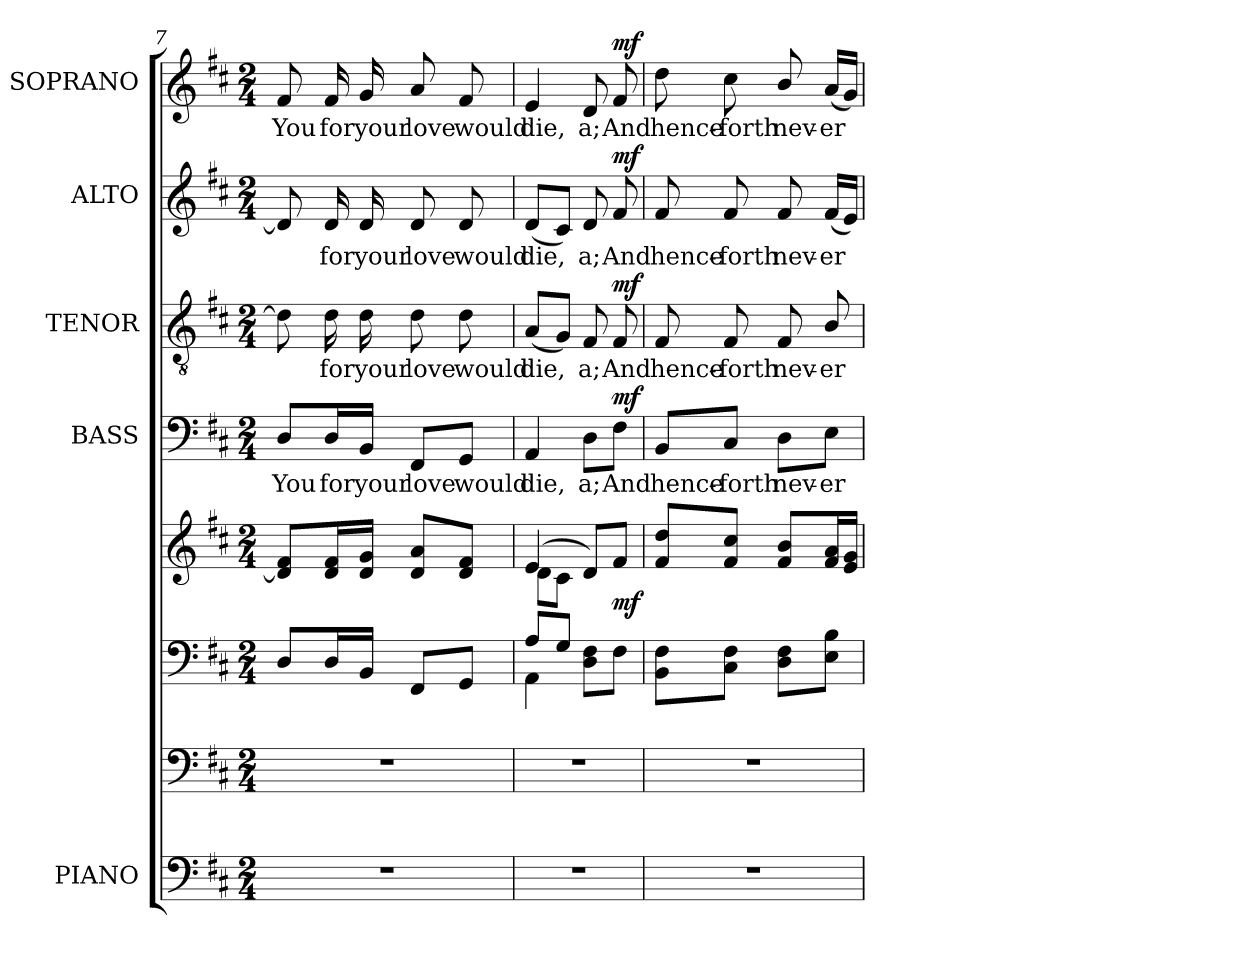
**kern	**kern	**kern	**kern	**dynam	**kern	**text	**dynam	**kern	**text	**dynam	**kern	**text	**dynam	**kern	**text	**dynam
*part5	*part5	*part5	*part5	*part5	*part4	*part4	*part4	*part3	*part3	*part3	*part2	*part2	*part2	*part1	*part1	*part1
*staff8	*staff7	*staff6	*staff5	*staff5/6/7/8	*staff4	*staff4	*staff4	*staff3	*staff3	*staff3	*staff2	*staff2	*staff2	*staff1	*staff1	*staff1
*I"PIANO	*	*	*	*	*I"BASS	*	*	*I"TENOR	*	*	*I"ALTO	*	*	*I"SOPRANO	*	*
*I'Pno.	*	*	*	*	*I'B.	*	*	*I'T.	*	*	*I'A.	*	*	*I'S.	*	*
*clefF4	*clefF4	*clefF4	*clefG2	*	*clefF4	*	*	*clefGv2	*	*	*clefG2	*	*	*clefG2	*	*
*	*	*	*	*	*	*	*	*ITrd7c12	*	*	*	*	*	*	*	*
*k[f#c#]	*k[f#c#]	*k[f#c#]	*k[f#c#]	*	*k[f#c#]	*	*	*k[f#c#]	*	*	*k[f#c#]	*	*	*k[f#c#]	*	*
*D:	*D:	*D:	*D:	*	*D:	*	*	*D:	*	*	*D:	*	*	*D:	*	*
*M2/4	*M2/4	*M2/4	*M2/4	*	*M2/4	*	*	*M2/4	*	*	*M2/4	*	*	*M2/4	*	*
=7	=7	=7	=7	=7	=7	=7	=7	=7	=7	=7	=7	=7	=7	=7	=7	=7
!LO:N:vis=1	!LO:N:vis=1	!	!	!	!	!	!	!	!	!	!	!	!	!	!	!
!	!	!	!	!	!	!LO:LY:b:color=#000000	!	!	!	!	!	!	!	!	!	!
!	!	!	!	!	!	!	!	!	!	!	!	!	!	!	!LO:LY:b:color=#000000	!
2r	2r	8Di/L	8di/] 8f#iL	.	8Di/L	You	.	8Di\]	.	.	8di/]	.	.	8f#i/	You	.
!	!	!	!	!	!	!LO:LY:b:color=#000000	!	!	!	!	!	!	!	!	!	!
!	!	!	!	!	!	!	!	!	!LO:LY:b:color=#000000	!	!	!	!	!	!	!
!	!	!	!	!	!	!	!	!	!	!	!	!LO:LY:b:color=#000000	!	!	!	!
!	!	!	!	!	!	!	!	!	!	!	!	!	!	!	!LO:LY:b:color=#000000	!
.	.	16Di/L	16di/ 16f#iL	.	16Di/L	for	.	16Di\	for	.	16di/	for	.	16f#i/	for	.
!	!	!	!	!	!	!LO:LY:b:color=#000000	!	!	!	!	!	!	!	!	!	!
!	!	!	!	!	!	!	!	!	!LO:LY:b:color=#000000	!	!	!	!	!	!	!
!	!	!	!	!	!	!	!	!	!	!	!	!LO:LY:b:color=#000000	!	!	!	!
!	!	!	!	!	!	!	!	!	!	!	!	!	!	!	!LO:LY:b:color=#000000	!
.	.	16BBi/JJ	16di/ 16giJJ	.	16BBi/JJ	your	.	16Di\	your	.	16di/	your	.	16gi/	your	.
!	!	!	!	!	!	!LO:LY:b:color=#000000	!	!	!	!	!	!	!	!	!	!
!	!	!	!	!	!	!	!	!	!LO:LY:b:color=#000000	!	!	!	!	!	!	!
!	!	!	!	!	!	!	!	!	!	!	!	!LO:LY:b:color=#000000	!	!	!	!
!	!	!	!	!	!	!	!	!	!	!	!	!	!	!	!LO:LY:b:color=#000000	!
.	.	8FF#i/L	8di/ 8aiL	.	8FF#i/L	love	.	8Di\	love	.	8di/	love	.	8ai/	love	.
!	!	!	!	!	!	!LO:LY:b:color=#000000	!	!	!	!	!	!	!	!	!	!
!	!	!	!	!	!	!	!	!	!LO:LY:b:color=#000000	!	!	!	!	!	!	!
!	!	!	!	!	!	!	!	!	!	!	!	!LO:LY:b:color=#000000	!	!	!	!
!	!	!	!	!	!	!	!	!	!	!	!	!	!	!	!LO:LY:b:color=#000000	!
.	.	8GGi/J	8di/ 8f#iJ	.	8GGi/J	would	.	8Di\	would	.	8di/	would	.	8f#i/	would	.
=8	=8	=8	=8	=8	=8	=8	=8	=8	=8	=8	=8	=8	=8	=8	=8	=8
!LO:N:vis=1	!LO:N:vis=1	!	!	!	!	!	!	!	!	!	!	!	!	!	!	!
*	*	*^	*^	*	*	*	*	*	*	*	*	*	*	*	*	*
!	!	!	!	!	!	!	!	!LO:LY:b:color=#000000	!	!	!	!	!	!	!	!	!	!
!	!	!	!	!	!	!	!	!	!	!	!LO:LY:b:color=#000000	!	!	!	!	!	!	!
!	!	!	!	!	!	!	!	!	!	!	!	!	!	!LO:LY:b:color=#000000	!	!	!	!
!	!	!	!	!	!	!	!	!	!	!	!	!	!	!	!	!	!LO:LY:b:color=#000000	!
2r	2r	8Ai/L	4AAi\	(4ei/	8di\L	.	4AAi/	die,	.	(8AAi/L	die,	.	(8di/L	die,	.	4ei/	die,	.
.	.	8Gi/J	.	.	8c#i\J	.	.	.	.	8GGi/J)	.	.	8c#i/J)	.	.	.	.	.
!	!	!	!	!	!	!	!	!LO:LY:b:color=#000000	!	!	!	!	!	!	!	!	!	!
!	!	!	!	!	!	!	!	!	!	!	!LO:LY:b:color=#000000	!	!	!	!	!	!	!
!	!	!	!	!	!	!	!	!	!	!	!	!	!	!LO:LY:b:color=#000000	!	!	!	!
!	!	!	!	!	!	!	!	!	!	!	!	!	!	!	!	!	!LO:LY:b:color=#000000	!
.	.	8Di\ 8F#iL	4ryy	8di/L)	4ryy	.	8Di\L	a;	.	8FF#i/	a;	.	8di/	a;	.	8di/	a;	.
!	!	!	!	!	!	!	!	!LO:LY:b:color=#000000	!	!	!	!	!	!	!	!	!	!
!	!	!	!	!	!	!	!	!	!	!	!LO:LY:b:color=#000000	!	!	!	!	!	!	!
!	!	!	!	!	!	!	!	!	!	!	!	!	!	!LO:LY:b:color=#000000	!	!	!	!
!	!	!	!	!	!	!	!	!	!	!	!	!	!	!	!	!	!LO:LY:b:color=#000000	!
.	.	8F#i\J	.	8f#i/J	.	mf	8F#i\J	And	mf	8FF#i/	And	mf	8f#i/	And	mf	8f#i/	And	mf
*	*	*v	*v	*	*	*	*	*	*	*	*	*	*	*	*	*	*	*
*	*	*	*v	*v	*	*	*	*	*	*	*	*	*	*	*	*	*
=9	=9	=9	=9	=9	=9	=9	=9	=9	=9	=9	=9	=9	=9	=9	=9	=9
!LO:N:vis=1	!LO:N:vis=1	!	!	!	!	!	!	!	!	!	!	!	!	!	!	!
!	!	!	!	!	!	!LO:LY:b:color=#000000	!	!	!	!	!	!	!	!	!	!
!	!	!	!	!	!	!	!	!	!LO:LY:b:color=#000000	!	!	!	!	!	!	!
!	!	!	!	!	!	!	!	!	!	!	!	!LO:LY:b:color=#000000	!	!	!	!
!	!	!	!	!	!	!	!	!	!	!	!	!	!	!	!LO:LY:b:color=#000000	!
2r	2r	8BBi\ 8F#iL	8f#i/ 8ddiL	.	8BBi/L	hence-	.	8FF#i/	hence-	.	8f#i/	hence-	.	8ddi\	hence-	.
!	!	!	!	!	!	!LO:LY:b:color=#000000	!	!	!	!	!	!	!	!	!	!
!	!	!	!	!	!	!	!	!	!LO:LY:b:color=#000000	!	!	!	!	!	!	!
!	!	!	!	!	!	!	!	!	!	!	!	!LO:LY:b:color=#000000	!	!	!	!
!	!	!	!	!	!	!	!	!	!	!	!	!	!	!	!LO:LY:b:color=#000000	!
.	.	8C#i\ 8F#iJ	8f#i/ 8cc#iJ	.	8C#i/J	-forth	.	8FF#i/	-forth	.	8f#i/	-forth	.	8cc#i\	-forth	.
!	!	!	!	!	!	!LO:LY:b:color=#000000	!	!	!	!	!	!	!	!	!	!
!	!	!	!	!	!	!	!	!	!LO:LY:b:color=#000000	!	!	!	!	!	!	!
!	!	!	!	!	!	!	!	!	!	!	!	!LO:LY:b:color=#000000	!	!	!	!
!	!	!	!	!	!	!	!	!	!	!	!	!	!	!	!LO:LY:b:color=#000000	!
.	.	8Di\ 8F#iL	8f#i/ 8biL	.	8Di\L	nev-	.	8FF#i/	nev-	.	8f#i/	nev-	.	8bi/	nev-	.
!	!	!	!	!	!	!LO:LY:b:color=#000000	!	!	!	!	!	!	!	!	!	!
!	!	!	!	!	!	!	!	!	!LO:LY:b:color=#000000	!	!	!	!	!	!	!
!	!	!	!	!	!	!	!	!	!	!	!	!LO:LY:b:color=#000000	!	!	!	!
!	!	!	!	!	!	!	!	!	!	!	!	!	!	!	!LO:LY:b:color=#000000	!
.	.	8Ei\ 8BiJ	16f#i/ 16aiL	.	8Ei\J	-er	.	8BBi/	-er	.	(16f#i/LL	-er	.	(16ai/LL	-er	.
.	.	.	16ei/ 16giJJ	.	.	.	.	.	.	.	16ei/JJ)	.	.	16gi/JJ)	.	.
=	=	=	=	=	=	=	=	=	=	=	=	=	=	=	=	=
*-	*-	*-	*-	*-	*-	*-	*-	*-	*-	*-	*-	*-	*-	*-	*-	*-
